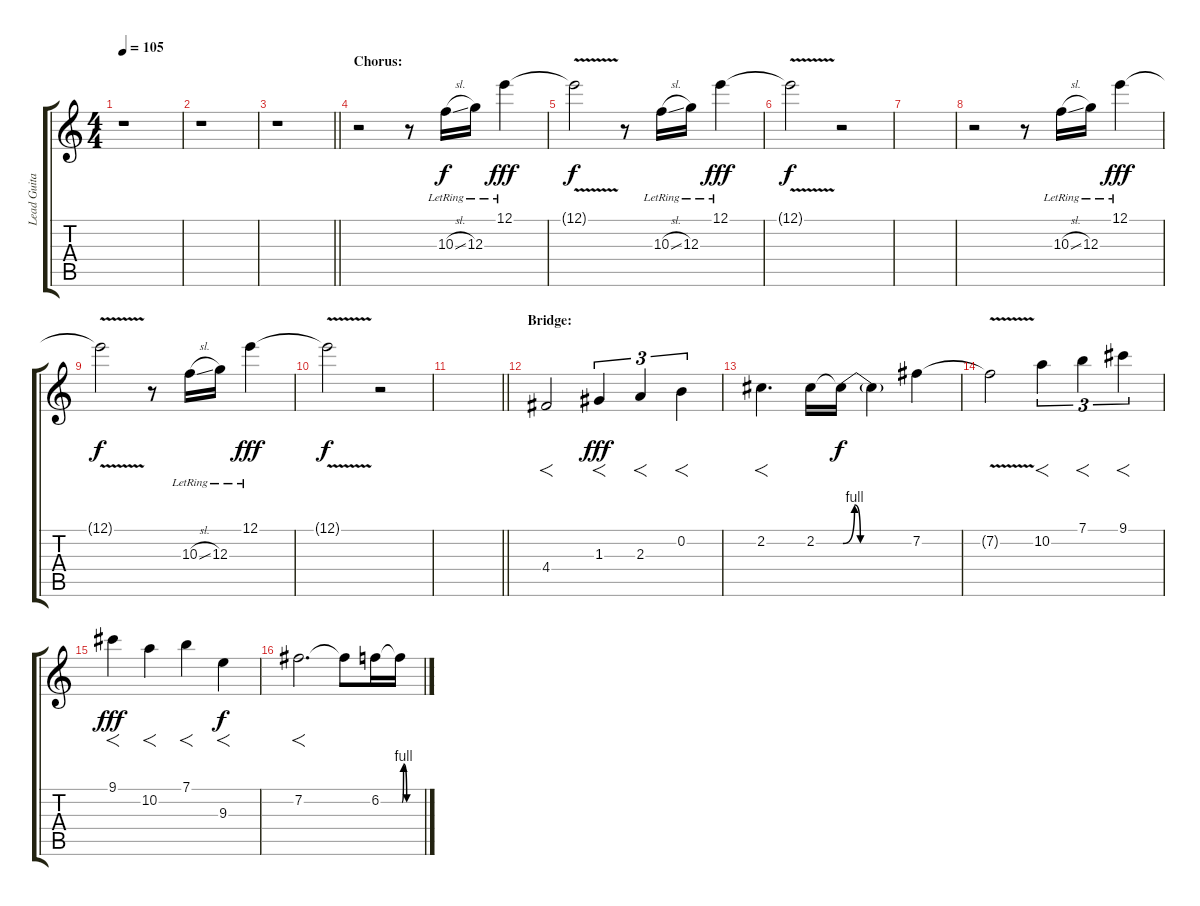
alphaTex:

\track ("Lead Guitar" "Lead Guita") {instrument overdrivenguitar}
\staff {score tabs}
\tuning (E4 B3 G3 D3 A2 E2) {hide}
\ts (4 4)
\tempo 105
\clef g2
\ks c
r.1{dy f} |
r.1 |
\barLineRight lightlight
r.1 |
\section ("" "Chorus:")
r.2 r.8 10.3{sl lr}.16 12.3{lr}.16 12.1{lr}.4{dy fff} |
12.1{v t}.2{dy f} r.8 10.3{sl lr}.16 12.3{lr}.16 12.1{lr}.4{dy fff} |
12.1{v t}.2{dy f} r.2 |
|
r.2 r.8 10.3{sl lr}.16 12.3{lr}.16 12.1{lr}.4{dy fff} |
12.1{v t}.2{dy f} r.8 10.3{sl lr}.16 12.3{lr}.16 12.1{lr}.4{dy fff} |
12.1{v t}.2{dy f} r.2 |
\barLineRight lightlight
|
\section ("" "Bridge:")
4.4.2{f volume 13 instrument overdrivenguitar} 1.3.4{f tu (3 2) dy fff} 2.3.4{f tu (3 2)} 0.2.4{f tu (3 2)} |
2.2.4{f d} 2.2.16 2.2{be (custom 0 0 10 4 15 0 30 0 60 0) t}.16{dy f} 2.2{t}.4 7.2.4 |
7.2{v t}.2 10.2.4{f tu (3 2)} 7.1.4{f tu (3 2)} 9.1.4{f tu (3 2)} |
9.1.4{f dy fff} 10.2.4{f} 7.1.4{f} 9.3.4{f dy f} |
7.2.2{f d} 7.2{t}.8 6.2.16 6.2{be (custom 0 0 5 4 15 0 30 0 60 0) t}.16
